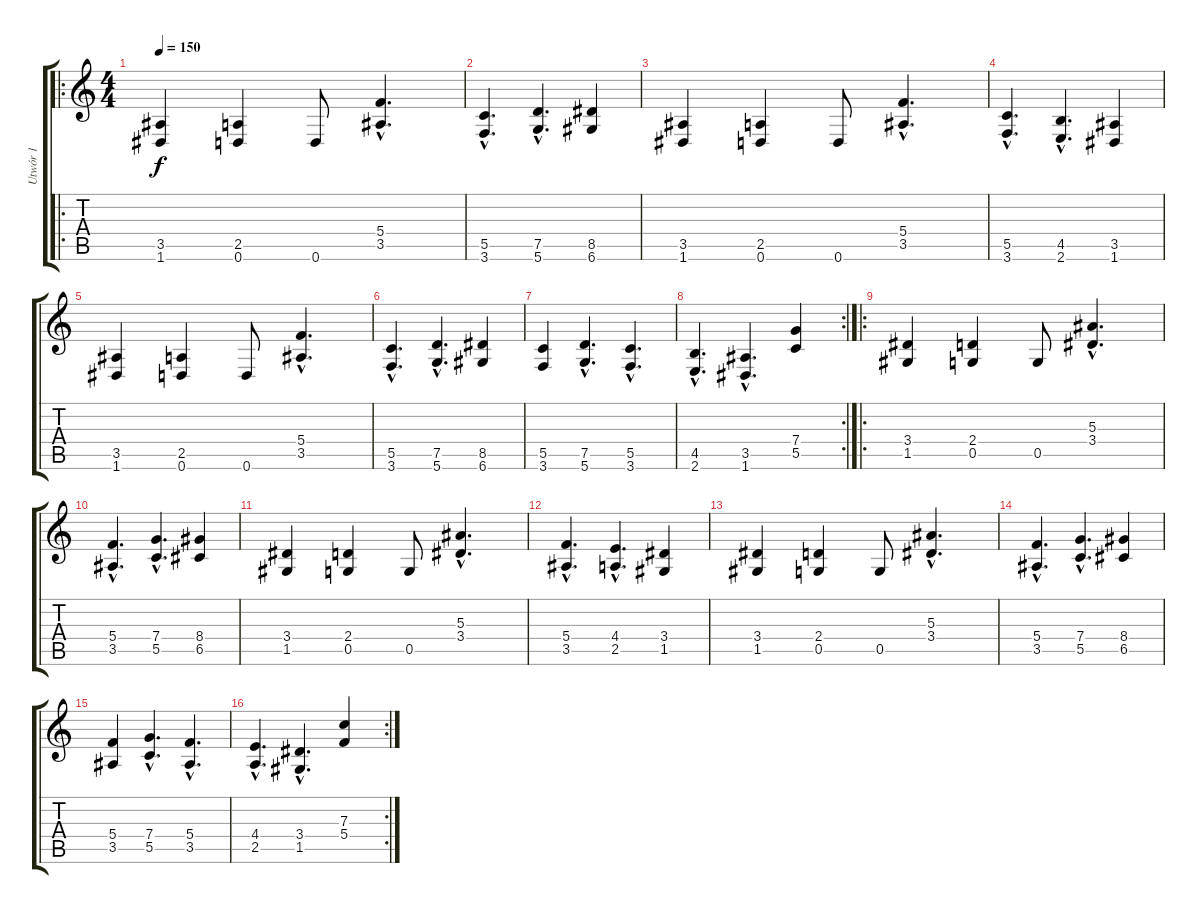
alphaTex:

\track ("Utwór 1" "Utwór 1") {instrument distortionguitar}
\staff {score tabs}
\tuning (D4 A3 F3 C3 G2 D2) {hide}
\ro
\ts (4 4)
\tempo 150
\clef g2
\ks c
(3.5 1.6).4{dy f} (2.5 0.6).4 0.6.8 (5.4{hac} 3.5{hac}).4{d} |
(5.5{hac} 3.6{hac}).4{d} (7.5{hac} 5.6{hac}).4{d} (8.5 6.6).4 |
(3.5 1.6).4 (2.5 0.6).4 0.6.8 (5.4{hac} 3.5{hac}).4{d} |
(5.5{hac} 3.6{hac}).4{d} (4.5{hac} 2.6{hac}).4{d} (3.5 1.6).4 |
(3.5 1.6).4 (2.5 0.6).4 0.6.8 (5.4{hac} 3.5{hac}).4{d} |
(5.5{hac} 3.6{hac}).4{d} (7.5{hac} 5.6{hac}).4{d} (8.5 6.6).4 |
(5.5 3.6).4 (7.5{hac} 5.6{hac}).4{d} (5.5{hac} 3.6{hac}).4{d} |
\rc 2
(4.5{hac} 2.6{hac}).4{d} (3.5{hac} 1.6{hac}).4{d} (7.4 5.5).4 |
\ro
(3.4 1.5).4 (2.4 0.5).4 0.5.8 (5.3{hac} 3.4{hac}).4{d} |
(5.4{hac} 3.5{hac}).4{d} (7.4{hac} 5.5{hac}).4{d} (8.4 6.5).4 |
(3.4 1.5).4 (2.4 0.5).4 0.5.8 (5.3{hac} 3.4{hac}).4{d} |
(5.4{hac} 3.5{hac}).4{d} (4.4{hac} 2.5{hac}).4{d} (3.4 1.5).4 |
(3.4 1.5).4 (2.4 0.5).4 0.5.8 (5.3{hac} 3.4{hac}).4{d} |
(5.4{hac} 3.5{hac}).4{d} (7.4{hac} 5.5{hac}).4{d} (8.4 6.5).4 |
(5.4 3.5).4 (7.4{hac} 5.5{hac}).4{d} (5.4{hac} 3.5{hac}).4{d} |
\rc 2
(4.4{hac} 2.5{hac}).4{d} (3.4{hac} 1.5{hac}).4{d} (7.3 5.4).4
